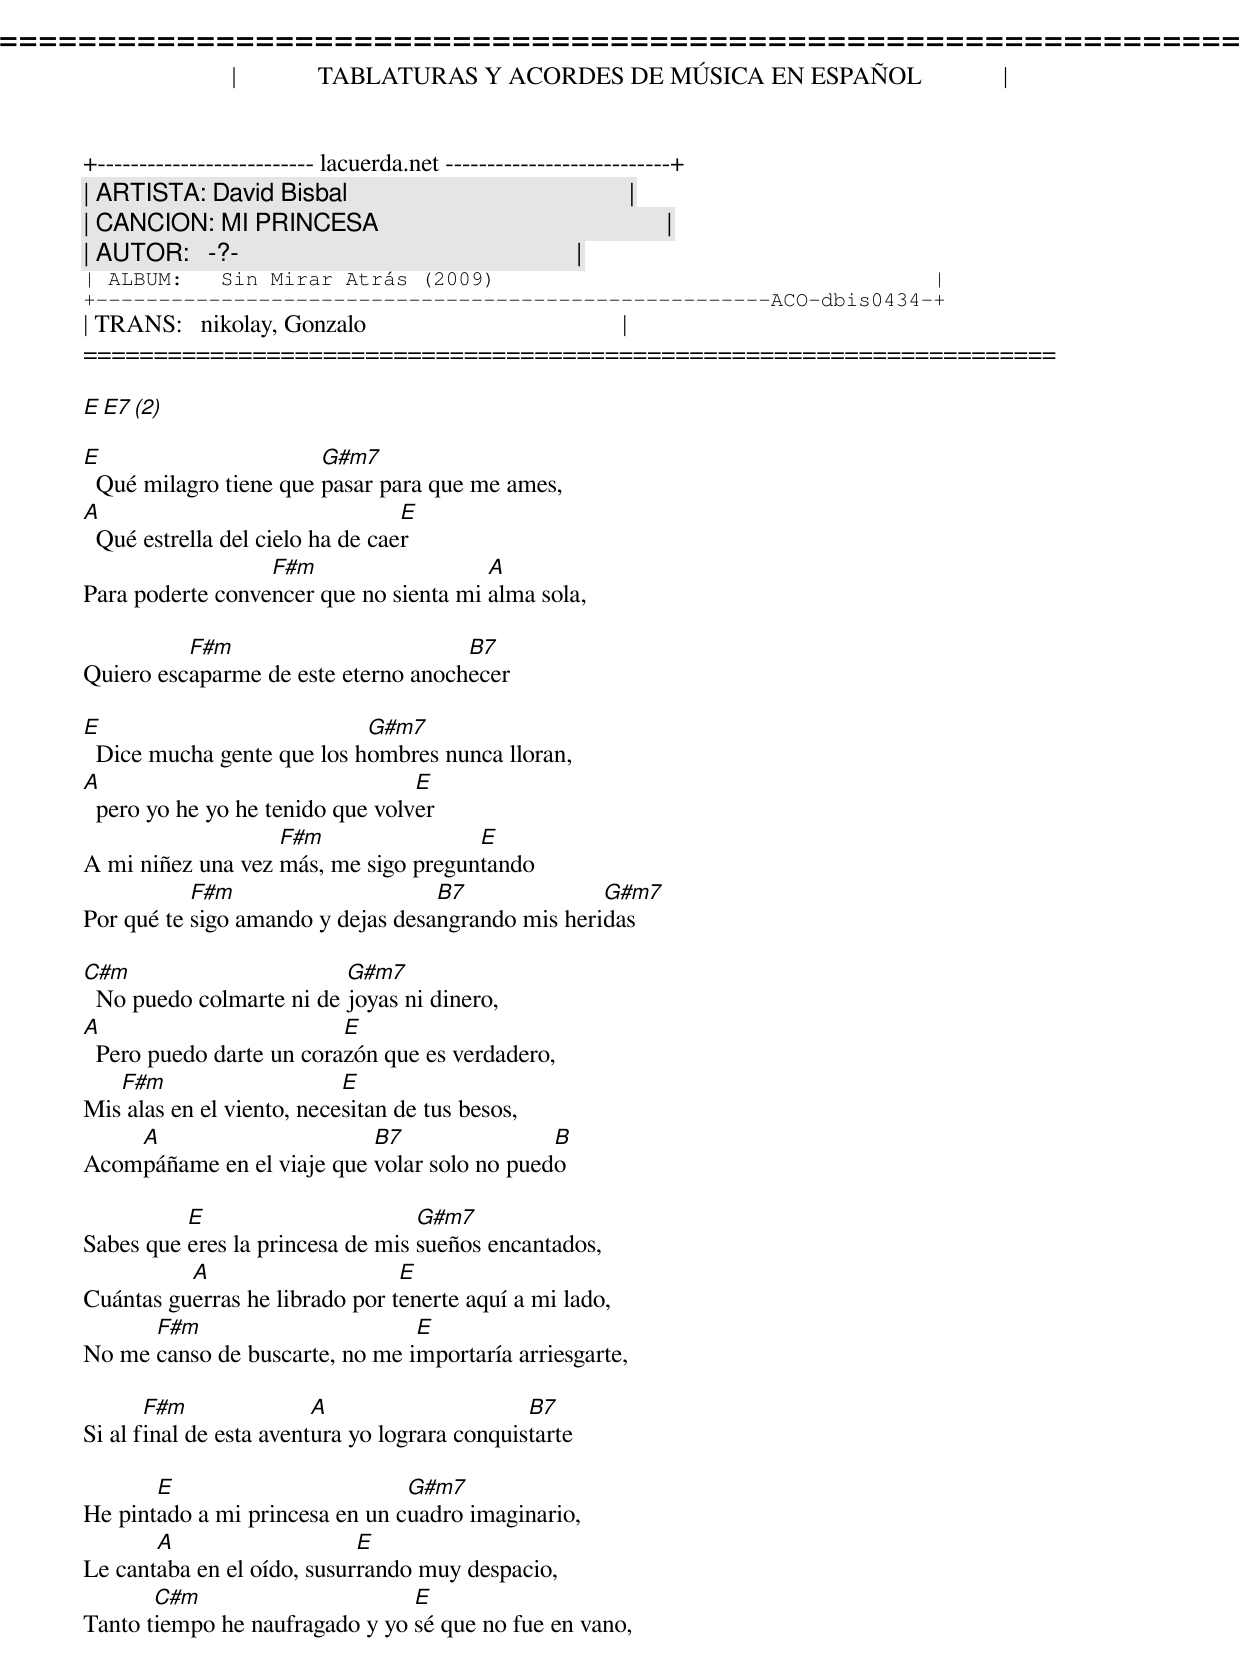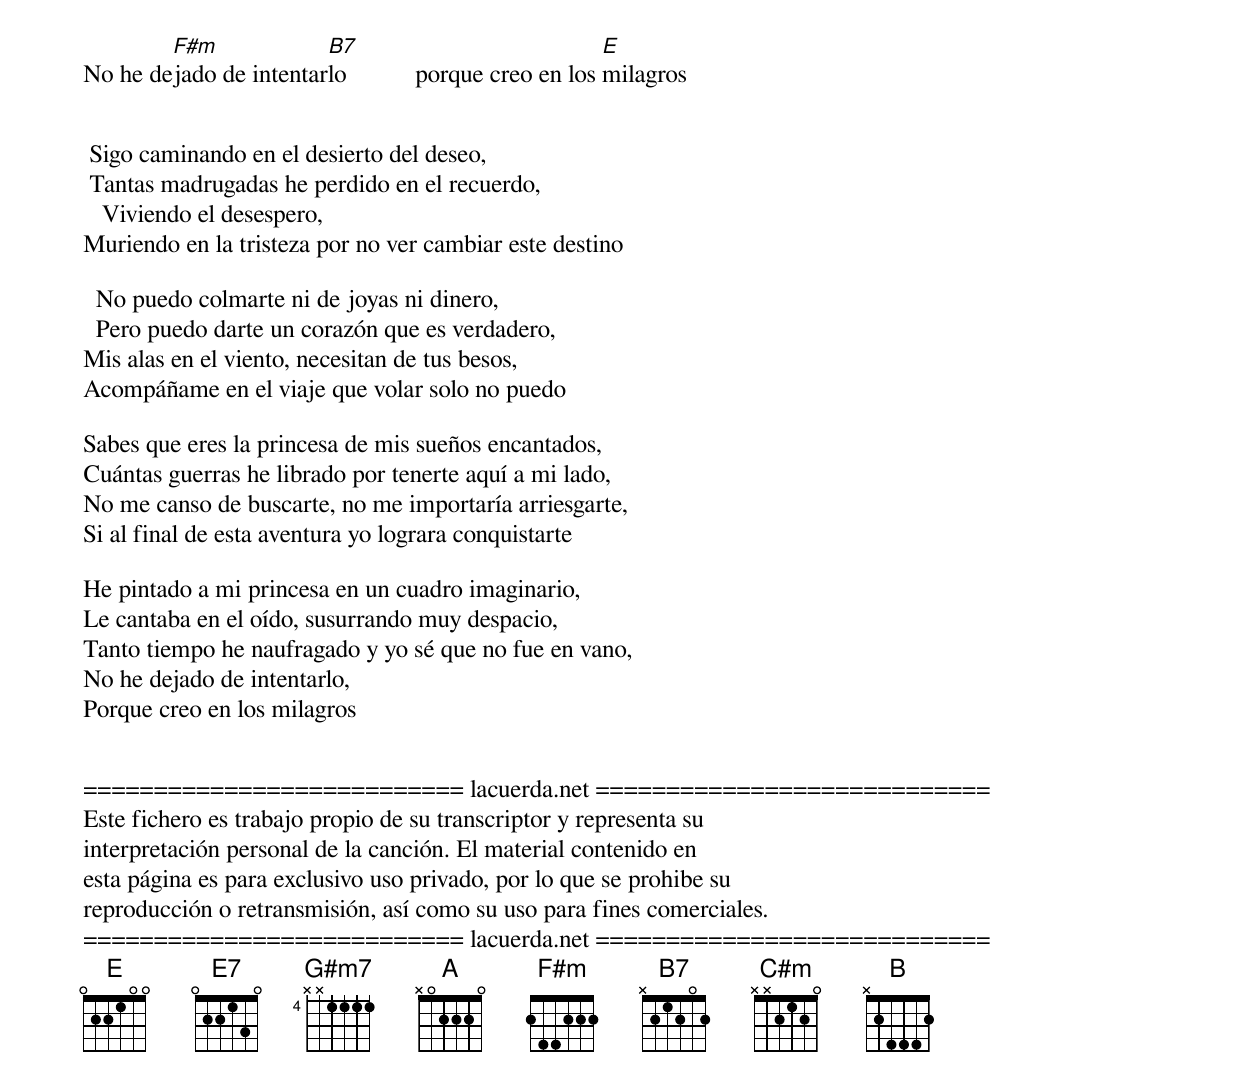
=====================================================================
|             TABLATURAS Y ACORDES DE MÚSICA EN ESPAÑOL             |
+-------------------------- lacuerda.net ---------------------------+
| ARTISTA: David Bisbal                                             |
| CANCION: MI PRINCESA                                              |
| AUTOR:   -?-                                                      |
| ALBUM:   Sin Mirar Atrás (2009)                                   |
+------------------------------------------------------ACO-dbis0434-+
| TRANS:   nikolay, Gonzalo                                         |
=====================================================================

E   E7 (2)

E                       G#m7
  Qué milagro tiene que pasar para que me ames,
A                                 E
  Qué estrella del cielo ha de caer
                  F#m                   A
Para poderte convencer que no sienta mi alma sola,

          F#m                        B7
Quiero escaparme de este eterno anochecer

E                           G#m7
  Dice mucha gente que los hombres nunca lloran,
A                                 E
  pero yo he yo he tenido que volver
                   F#m                E
A mi niñez una vez más, me sigo preguntando
           F#m                     B7              G#m7
Por qué te sigo amando y dejas desangrando mis heridas

C#m                       G#m7
  No puedo colmarte ni de joyas ni dinero,
A                         E
  Pero puedo darte un corazón que es verdadero,
   F#m                     E
Mis alas en el viento, necesitan de tus besos,
    A                      B7                B
Acompáñame en el viaje que volar solo no puedo

          E                       G#m7
Sabes que eres la princesa de mis sueños encantados,
          A                     E
Cuántas guerras he librado por tenerte aquí a mi lado,
      F#m                       E
No me canso de buscarte, no me importaría arriesgarte,

       F#m               A                     B7
Si al final de esta aventura yo lograra conquistarte

       E                        G#m7
He pintado a mi princesa en un cuadro imaginario,
       A                    E
Le cantaba en el oído, susurrando muy despacio,
       C#m                      E
Tanto tiempo he naufragado y yo sé que no fue en vano,
        F#m             B7                              E
No he dejado de intentarlo           porque creo en los milagros


 Sigo caminando en el desierto del deseo,
 Tantas madrugadas he perdido en el recuerdo,
   Viviendo el desespero,
Muriendo en la tristeza por no ver cambiar este destino

  No puedo colmarte ni de joyas ni dinero,
  Pero puedo darte un corazón que es verdadero,
Mis alas en el viento, necesitan de tus besos,
Acompáñame en el viaje que volar solo no puedo

Sabes que eres la princesa de mis sueños encantados,
Cuántas guerras he librado por tenerte aquí a mi lado,
No me canso de buscarte, no me importaría arriesgarte,
Si al final de esta aventura yo lograra conquistarte

He pintado a mi princesa en un cuadro imaginario,
Le cantaba en el oído, susurrando muy despacio,
Tanto tiempo he naufragado y yo sé que no fue en vano,
No he dejado de intentarlo,
Porque creo en los milagros


=========================== lacuerda.net ============================
Este fichero es trabajo propio de su transcriptor y representa su
interpretación personal de la canción. El material contenido en
esta página es para exclusivo uso privado, por lo que se prohibe su
reproducción o retransmisión, así como su uso para fines comerciales.
=========================== lacuerda.net ============================
